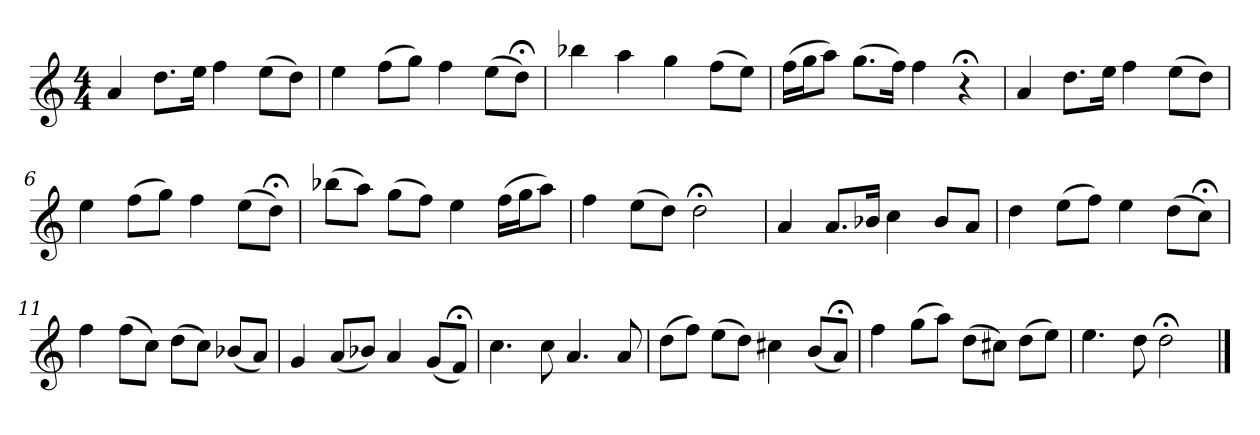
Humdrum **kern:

**kern
*part1
*staff1
*k[]
*D:dor
*M4/4
*MM120
=1
4a
8.ddL
16eeJk
4ff
(8eeL
8ddJ)
=2
4ee
(8ffL
8ggJ)
4ff
(8eeL
8dd;<J)
=3
4bb-X
4aa
4gg
(8ffL
8eeJ)
=4
(16ffLL
16ggJ
8aaJ)
(8.ggL
16ffJk)
4ff
4r;<
=5
4a
8.ddL
16eeJk
4ff
(8eeL
8ddJ)
=6
4ee
(8ffL
8ggJ)
4ff
(8eeL
8dd;<J)
=7
(8bb-XL
8aaJ)
(8ggL
8ffJ)
4ee
(16ffLL
16ggJ
8aaJ)
=8
4ff
(8eeL
8ddJ)
2dd;<
=9
4a
8.aL
16b-XJk
4cc
8b-L
8aJ
=10
4dd
(8eeL
8ffJ)
4ee
(8ddL
8cc;<J)
=11
4ff
(8ffL
8ccJ)
(8ddL
8ccJ)
(8b-XL
8aJ)
=12
4g
(8aL
8b-XJ)
4a
(8gL
8f;<J)
=13
4.cc
8cc
4.a
8a
=14
(8ddL
8ffJ)
(8eeL
8ddJ)
4cc#X
(8bL
8a;<J)
=15
4ff
(8ggL
8aaJ)
(8ddL
8cc#XJ)
(8ddL
8eeJ)
=16
4.ee
8dd
2dd;<
==
*-
